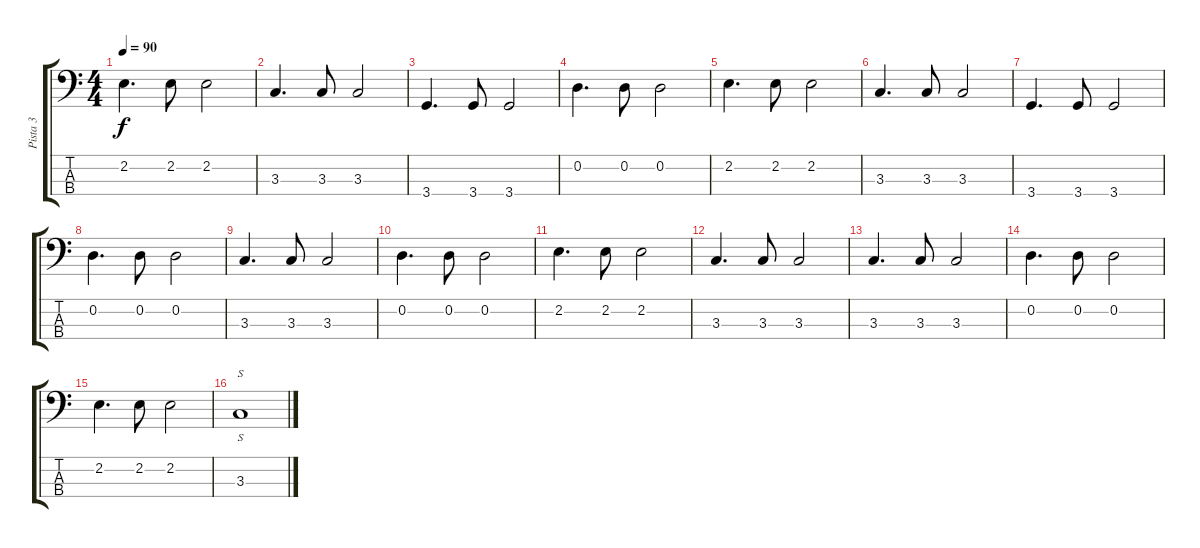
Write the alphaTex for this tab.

\track ("Pista 3" "Pista 3") {instrument electricbassfinger}
\staff {score tabs}
\tuning (G2 D2 A1 E1) {hide}
\ts (4 4)
\tempo 90
\clef f4
\ks c
2.2.4{d dy f} 2.2.8 2.2.2 |
3.3.4{d} 3.3.8 3.3.2 |
3.4.4{d} 3.4.8 3.4.2 |
0.2.4{d} 0.2.8 0.2.2 |
2.2.4{d} 2.2.8 2.2.2 |
3.3.4{d} 3.3.8 3.3.2 |
3.4.4{d} 3.4.8 3.4.2 |
0.2.4{d} 0.2.8 0.2.2 |
3.3.4{d} 3.3.8 3.3.2 |
0.2.4{d} 0.2.8 0.2.2 |
2.2.4{d} 2.2.8 2.2.2 |
3.3.4{d} 3.3.8 3.3.2 |
3.3.4{d} 3.3.8 3.3.2 |
0.2.4{d} 0.2.8 0.2.2 |
2.2.4{d} 2.2.8 2.2.2 |
3.3.1{s volume 12}
